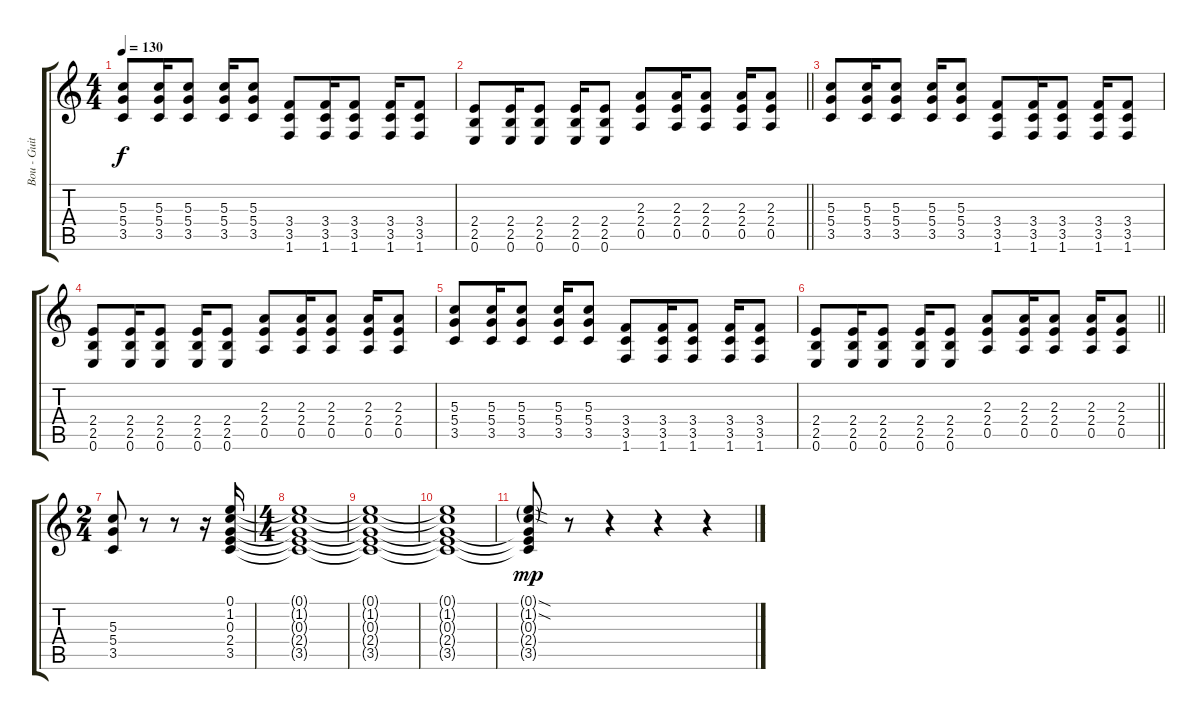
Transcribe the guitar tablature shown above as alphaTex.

\track ("Bou - Guitar 2" "Bou - Guit") {instrument overdrivenguitar}
\staff {score tabs}
\tuning (E4 B3 G3 D3 A2 E2) {hide}
\ts (4 4)
\tempo 130
\clef g2
\ks c
(5.3 5.4 3.5).8{dy f} (5.3 5.4 3.5).16 (5.3 5.4 3.5).8 (5.3 5.4 3.5).16 (5.3 5.4 3.5).8 (3.4 3.5 1.6).8 (3.4 3.5 1.6).16 (3.4 3.5 1.6).8 (3.4 3.5 1.6).16 (3.4 3.5 1.6).8 |
\barLineRight lightlight
(2.4 2.5 0.6).8 (2.4 2.5 0.6).16 (2.4 2.5 0.6).8 (2.4 2.5 0.6).16 (2.4 2.5 0.6).8 (2.3 2.4 0.5).8 (2.3 2.4 0.5).16 (2.3 2.4 0.5).8 (2.3 2.4 0.5).16 (2.3 2.4 0.5).8 |
(5.3 5.4 3.5).8 (5.3 5.4 3.5).16 (5.3 5.4 3.5).8 (5.3 5.4 3.5).16 (5.3 5.4 3.5).8 (3.4 3.5 1.6).8 (3.4 3.5 1.6).16 (3.4 3.5 1.6).8 (3.4 3.5 1.6).16 (3.4 3.5 1.6).8 |
(2.4 2.5 0.6).8 (2.4 2.5 0.6).16 (2.4 2.5 0.6).8 (2.4 2.5 0.6).16 (2.4 2.5 0.6).8 (2.3 2.4 0.5).8 (2.3 2.4 0.5).16 (2.3 2.4 0.5).8 (2.3 2.4 0.5).16 (2.3 2.4 0.5).8 |
(5.3 5.4 3.5).8 (5.3 5.4 3.5).16 (5.3 5.4 3.5).8 (5.3 5.4 3.5).16 (5.3 5.4 3.5).8 (3.4 3.5 1.6).8 (3.4 3.5 1.6).16 (3.4 3.5 1.6).8 (3.4 3.5 1.6).16 (3.4 3.5 1.6).8 |
\barLineRight lightlight
(2.4 2.5 0.6).8 (2.4 2.5 0.6).16 (2.4 2.5 0.6).8 (2.4 2.5 0.6).16 (2.4 2.5 0.6).8 (2.3 2.4 0.5).8 (2.3 2.4 0.5).16 (2.3 2.4 0.5).8 (2.3 2.4 0.5).16 (2.3 2.4 0.5).8 |
\ts (2 4)
\section ("" "")
(5.3 5.4 3.5).8 r.8 r.8 r.16 (0.1 1.2 0.3 2.4 3.5).16 |
\ts (4 4)
(0.1{t} 1.2{t} 0.3{t} 2.4{t} 3.5{t}).1 |
(0.1{t} 1.2{t} 0.3{t} 2.4{t} 3.5{t}).1 |
(0.1{t} 1.2{t} 0.3{t} 2.4{t} 3.5{t}).1 |
(0.1{sod g} 1.2{sod g} 0.3{t} 2.4{t} 3.5{t}).8{dy mp} r.8 r.4 r.4 r.4
